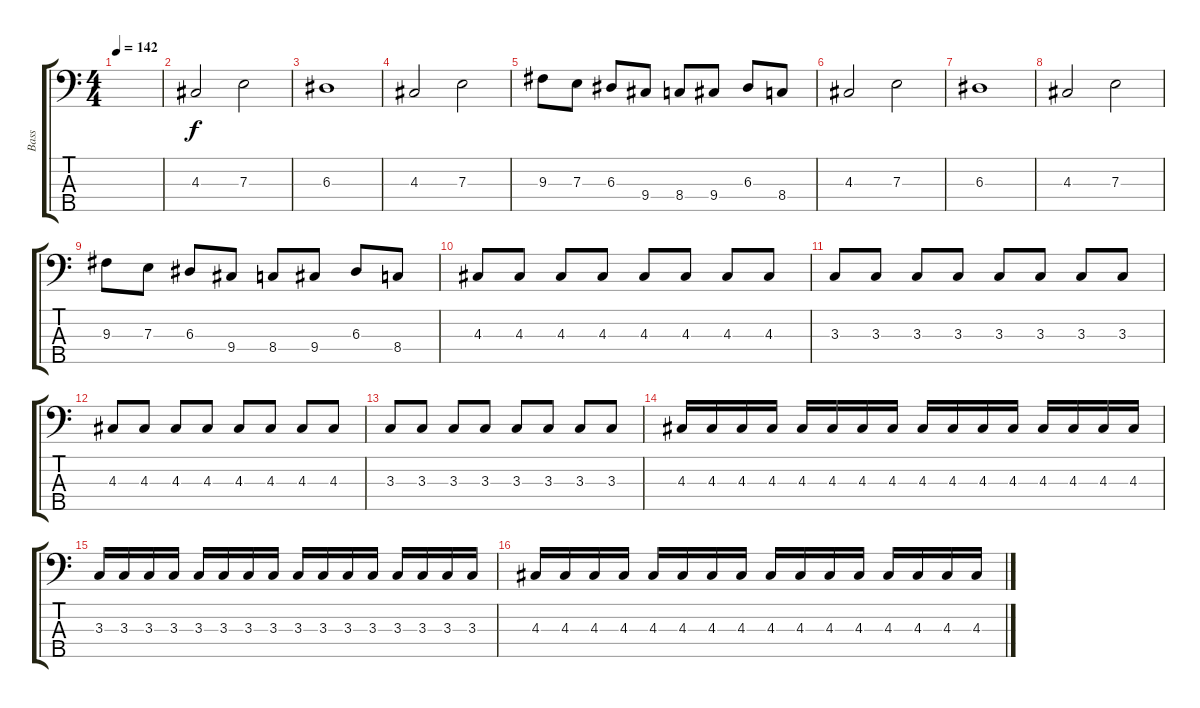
\track ("Bass" "Bass") {instrument electricbassfinger}
\staff {score tabs}
\tuning (G2 D2 A1 E1 B0) {hide}
\ts (4 4)
\tempo 142
\clef f4
\ks c
|
4.3.2 7.3.2 |
6.3.1 |
4.3.2 7.3.2 |
9.3.8 7.3.8 6.3.8 9.4.8 8.4.8 9.4.8 6.3.8 8.4.8 |
4.3.2 7.3.2 |
6.3.1 |
4.3.2 7.3.2 |
9.3.8 7.3.8 6.3.8 9.4.8 8.4.8 9.4.8 6.3.8 8.4.8 |
4.3.8 4.3.8 4.3.8 4.3.8 4.3.8 4.3.8 4.3.8 4.3.8 |
3.3.8 3.3.8 3.3.8 3.3.8 3.3.8 3.3.8 3.3.8 3.3.8 |
4.3.8 4.3.8 4.3.8 4.3.8 4.3.8 4.3.8 4.3.8 4.3.8 |
3.3.8 3.3.8 3.3.8 3.3.8 3.3.8 3.3.8 3.3.8 3.3.8 |
4.3.16 4.3.16 4.3.16 4.3.16 4.3.16 4.3.16 4.3.16 4.3.16 4.3.16 4.3.16 4.3.16 4.3.16 4.3.16 4.3.16 4.3.16 4.3.16 |
3.3.16 3.3.16 3.3.16 3.3.16 3.3.16 3.3.16 3.3.16 3.3.16 3.3.16 3.3.16 3.3.16 3.3.16 3.3.16 3.3.16 3.3.16 3.3.16 |
4.3.16 4.3.16 4.3.16 4.3.16 4.3.16 4.3.16 4.3.16 4.3.16 4.3.16 4.3.16 4.3.16 4.3.16 4.3.16 4.3.16 4.3.16 4.3.16
